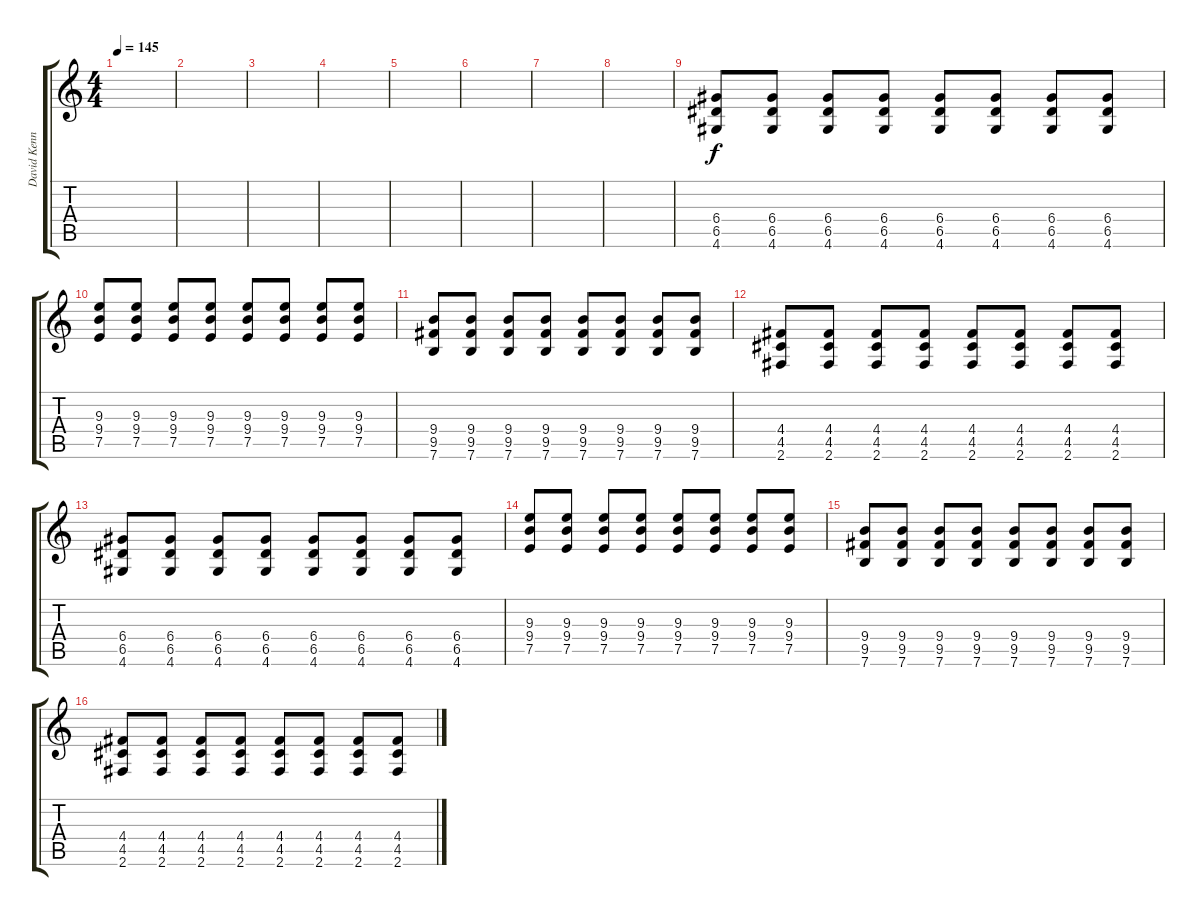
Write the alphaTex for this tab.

\track ("David Kennedy" "David Kenn") {instrument overdrivenguitar}
\staff {score tabs}
\tuning (E4 B3 G3 D3 A2 E2) {hide}
\ts (4 4)
\tempo 145
\clef g2
\ks c
|
|
|
|
|
|
|
|
(6.4 6.5 4.6).8 (6.4 6.5 4.6).8 (6.4 6.5 4.6).8 (6.4 6.5 4.6).8 (6.4 6.5 4.6).8 (6.4 6.5 4.6).8 (6.4 6.5 4.6).8 (6.4 6.5 4.6).8 |
(9.3 9.4 7.5).8 (9.3 9.4 7.5).8 (9.3 9.4 7.5).8 (9.3 9.4 7.5).8 (9.3 9.4 7.5).8 (9.3 9.4 7.5).8 (9.3 9.4 7.5).8 (9.3 9.4 7.5).8 |
(9.4 9.5 7.6).8 (9.4 9.5 7.6).8 (9.4 9.5 7.6).8 (9.4 9.5 7.6).8 (9.4 9.5 7.6).8 (9.4 9.5 7.6).8 (9.4 9.5 7.6).8 (9.4 9.5 7.6).8 |
(4.4 4.5 2.6).8 (4.4 4.5 2.6).8 (4.4 4.5 2.6).8 (4.4 4.5 2.6).8 (4.4 4.5 2.6).8 (4.4 4.5 2.6).8 (4.4 4.5 2.6).8 (4.4 4.5 2.6).8 |
(6.4 6.5 4.6).8 (6.4 6.5 4.6).8 (6.4 6.5 4.6).8 (6.4 6.5 4.6).8 (6.4 6.5 4.6).8 (6.4 6.5 4.6).8 (6.4 6.5 4.6).8 (6.4 6.5 4.6).8 |
(9.3 9.4 7.5).8 (9.3 9.4 7.5).8 (9.3 9.4 7.5).8 (9.3 9.4 7.5).8 (9.3 9.4 7.5).8 (9.3 9.4 7.5).8 (9.3 9.4 7.5).8 (9.3 9.4 7.5).8 |
(9.4 9.5 7.6).8 (9.4 9.5 7.6).8 (9.4 9.5 7.6).8 (9.4 9.5 7.6).8 (9.4 9.5 7.6).8 (9.4 9.5 7.6).8 (9.4 9.5 7.6).8 (9.4 9.5 7.6).8 |
(4.4 4.5 2.6).8 (4.4 4.5 2.6).8 (4.4 4.5 2.6).8 (4.4 4.5 2.6).8 (4.4 4.5 2.6).8 (4.4 4.5 2.6).8 (4.4 4.5 2.6).8 (4.4 4.5 2.6).8
